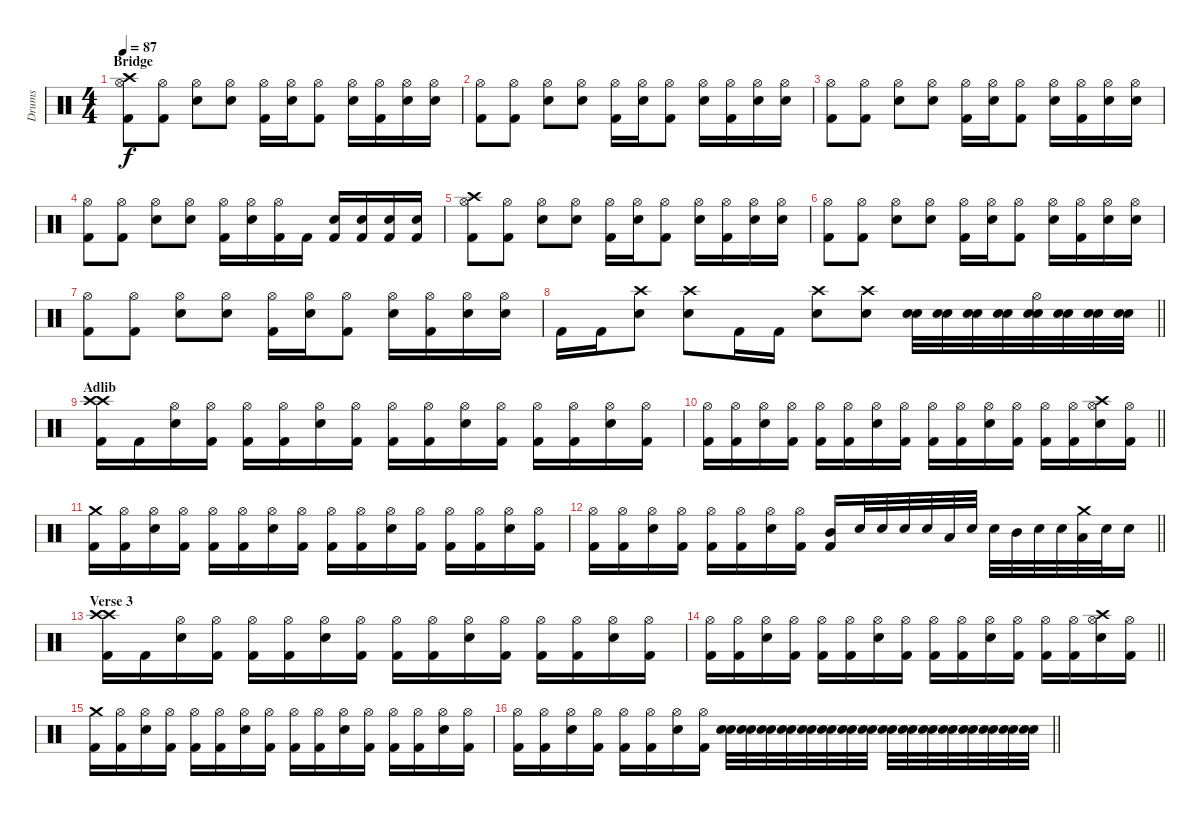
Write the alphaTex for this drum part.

\track ("Drums" "Drums") {instrument percussion}
\staff {score}
\articulation defaults
\ts (4 4)
\section ("" "Bridge")
\tempo 87
\clef neutral
\ks c
("Crash high (hit)" "Hi-Hat (open)" "Kick (hit) 2").8{dy f} ("Hi-Hat (open)" "Kick (hit) 2").8 ("Hi-Hat (open)" "Snare (hit) 2").8 ("Hi-Hat (open)" "Snare (hit) 2").8 ("Hi-Hat (open)" "Kick (hit) 2").16 ("Hi-Hat (open)" "Snare (hit) 2").16 ("Hi-Hat (open)" "Kick (hit) 2").8 ("Hi-Hat (open)" "Snare (hit) 2").16 ("Hi-Hat (open)" "Kick (hit) 2").16 ("Hi-Hat (open)" "Snare (hit) 2").16 ("Hi-Hat (open)" "Snare (hit) 2").16 |
("Hi-Hat (open)" "Kick (hit) 2").8 ("Hi-Hat (open)" "Kick (hit) 2").8 ("Hi-Hat (open)" "Snare (hit) 2").8 ("Hi-Hat (open)" "Snare (hit) 2").8 ("Hi-Hat (open)" "Kick (hit) 2").16 ("Hi-Hat (open)" "Snare (hit) 2").16 ("Hi-Hat (open)" "Kick (hit) 2").8 ("Hi-Hat (open)" "Snare (hit) 2").16 ("Hi-Hat (open)" "Kick (hit) 2").16 ("Hi-Hat (open)" "Snare (hit) 2").16 ("Hi-Hat (open)" "Snare (hit) 2").16 |
("Hi-Hat (open)" "Kick (hit) 2").8 ("Hi-Hat (open)" "Kick (hit) 2").8 ("Hi-Hat (open)" "Snare (hit) 2").8 ("Hi-Hat (open)" "Snare (hit) 2").8 ("Hi-Hat (open)" "Kick (hit) 2").16 ("Hi-Hat (open)" "Snare (hit) 2").16 ("Hi-Hat (open)" "Kick (hit) 2").8 ("Hi-Hat (open)" "Snare (hit) 2").16 ("Hi-Hat (open)" "Kick (hit) 2").16 ("Hi-Hat (open)" "Snare (hit) 2").16 ("Hi-Hat (open)" "Snare (hit) 2").16 |
("Hi-Hat (open)" "Kick (hit) 2").8 ("Hi-Hat (open)" "Kick (hit) 2").8 ("Hi-Hat (open)" "Snare (hit) 2").8 ("Hi-Hat (open)" "Snare (hit) 2").8 ("Hi-Hat (open)" "Kick (hit) 2").16 ("Hi-Hat (open)" "Snare (hit) 2").16 ("Hi-Hat (open)" "Kick (hit) 2").16 "Kick (hit) 2".16 ("Snare (hit) 2" "Kick (hit) 2").16 ("Snare (hit) 2" "Kick (hit) 2").16 ("Snare (hit) 2" "Kick (hit) 2").16 ("Snare (hit) 2" "Kick (hit) 2").16 |
("Crash high (hit)" "Hi-Hat (open)" "Kick (hit) 2").8 ("Hi-Hat (open)" "Kick (hit) 2").8 ("Hi-Hat (open)" "Snare (hit) 2").8 ("Hi-Hat (open)" "Snare (hit) 2").8 ("Hi-Hat (open)" "Kick (hit) 2").16 ("Hi-Hat (open)" "Snare (hit) 2").16 ("Hi-Hat (open)" "Kick (hit) 2").8 ("Hi-Hat (open)" "Snare (hit) 2").16 ("Hi-Hat (open)" "Kick (hit) 2").16 ("Hi-Hat (open)" "Snare (hit) 2").16 ("Hi-Hat (open)" "Snare (hit) 2").16 |
("Hi-Hat (open)" "Kick (hit) 2").8 ("Hi-Hat (open)" "Kick (hit) 2").8 ("Hi-Hat (open)" "Snare (hit) 2").8 ("Hi-Hat (open)" "Snare (hit) 2").8 ("Hi-Hat (open)" "Kick (hit) 2").16 ("Hi-Hat (open)" "Snare (hit) 2").16 ("Hi-Hat (open)" "Kick (hit) 2").8 ("Hi-Hat (open)" "Snare (hit) 2").16 ("Hi-Hat (open)" "Kick (hit) 2").16 ("Hi-Hat (open)" "Snare (hit) 2").16 ("Hi-Hat (open)" "Snare (hit) 2").16 |
("Hi-Hat (open)" "Kick (hit) 2").8 ("Hi-Hat (open)" "Kick (hit) 2").8 ("Hi-Hat (open)" "Snare (hit) 2").8 ("Hi-Hat (open)" "Snare (hit) 2").8 ("Hi-Hat (open)" "Kick (hit) 2").16 ("Hi-Hat (open)" "Snare (hit) 2").16 ("Hi-Hat (open)" "Kick (hit) 2").8 ("Hi-Hat (open)" "Snare (hit) 2").16 ("Hi-Hat (open)" "Kick (hit) 2").16 ("Hi-Hat (open)" "Snare (hit) 2").16 ("Hi-Hat (open)" "Snare (hit) 2").16 |
\barLineRight lightlight "Kick (hit) 2".16 "Kick (hit) 2".16
("Crash high (hit)" "Snare (hit) 2").8 ("Crash high (hit)" "Snare (hit) 2").8 "Kick (hit) 2".16 "Kick (hit) 2".16 ("Crash high (hit)" "Snare (hit) 2").8 ("Crash high (hit)" "Snare (hit) 2").8 ("Electric Snare (hit)" "Snare (hit) 2").32 ("Electric Snare (hit)" "Snare (hit) 2").32 ("Electric Snare (hit)" "Snare (hit) 2").32 ("Electric Snare (hit)" "Snare (hit) 2").32 ("Hi-Hat (open)" "Electric Snare (hit)" "Snare (hit) 2").32 ("Electric Snare (hit)" "Snare (hit) 2").32 ("Electric Snare (hit)" "Snare (hit) 2").32 ("Electric Snare (hit)" "Snare (hit) 2").32 |
\section ("" "Adlib")
("Crash high (hit)" "Crash high (hit)" "Kick (hit) 2").16 "Kick (hit) 2".16 ("Hi-Hat (open)" "Snare (hit) 2").16 ("Hi-Hat (open)" "Kick (hit) 2").16 ("Hi-Hat (open)" "Kick (hit) 2").16 ("Hi-Hat (open)" "Kick (hit) 2").16 ("Hi-Hat (open)" "Snare (hit) 2").16 ("Hi-Hat (open)" "Kick (hit) 2").16 ("Hi-Hat (open)" "Kick (hit) 2").16 ("Hi-Hat (open)" "Kick (hit) 2").16 ("Hi-Hat (open)" "Snare (hit) 2").16 ("Hi-Hat (open)" "Kick (hit) 2").16 ("Hi-Hat (open)" "Kick (hit) 2").16 ("Hi-Hat (open)" "Kick (hit) 2").16 ("Hi-Hat (open)" "Snare (hit) 2").16 ("Hi-Hat (open)" "Kick (hit) 2").16 |
\barLineRight lightlight
("Hi-Hat (open)" "Kick (hit) 2").16 ("Hi-Hat (open)" "Kick (hit) 2").16 ("Hi-Hat (open)" "Snare (hit) 2").16 ("Hi-Hat (open)" "Kick (hit) 2").16 ("Hi-Hat (open)" "Kick (hit) 2").16 ("Hi-Hat (open)" "Kick (hit) 2").16 ("Hi-Hat (open)" "Snare (hit) 2").16 ("Hi-Hat (open)" "Kick (hit) 2").16 ("Hi-Hat (open)" "Kick (hit) 2").16 ("Hi-Hat (open)" "Kick (hit) 2").16 ("Hi-Hat (open)" "Snare (hit) 2").16 ("Hi-Hat (open)" "Kick (hit) 2").16 ("Hi-Hat (open)" "Kick (hit) 2").16 ("Hi-Hat (open)" "Kick (hit) 2").16 ("Crash high (hit)" "Hi-Hat (open)" "Snare (hit) 2").16 ("Hi-Hat (open)" "Kick (hit) 2").16 |
("Crash medium (hit)" "Kick (hit) 2").16 ("Hi-Hat (open)" "Kick (hit) 2").16 ("Hi-Hat (open)" "Snare (hit) 2").16 ("Hi-Hat (open)" "Kick (hit) 2").16 ("Hi-Hat (open)" "Kick (hit) 2").16 ("Hi-Hat (open)" "Kick (hit) 2").16 ("Hi-Hat (open)" "Snare (hit) 2").16 ("Hi-Hat (open)" "Kick (hit) 2").16 ("Hi-Hat (open)" "Kick (hit) 2").16 ("Hi-Hat (open)" "Kick (hit) 2").16 ("Hi-Hat (open)" "Snare (hit) 2").16 ("Hi-Hat (open)" "Kick (hit) 2").16 ("Hi-Hat (open)" "Kick (hit) 2").16 ("Hi-Hat (open)" "Kick (hit) 2").16 ("Hi-Hat (open)" "Snare (hit) 2").16 ("Hi-Hat (open)" "Kick (hit) 2").16 |
\barLineRight lightlight
("Hi-Hat (open)" "Kick (hit) 2").16 ("Hi-Hat (open)" "Kick (hit) 2").16 ("Hi-Hat (open)" "Snare (hit) 2").16 ("Hi-Hat (open)" "Kick (hit) 2").16 ("Hi-Hat (open)" "Kick (hit) 2").16 ("Hi-Hat (open)" "Kick (hit) 2").16 ("Hi-Hat (open)" "Snare (hit) 2").16 ("Hi-Hat (open)" "Kick (hit) 2").16 ("Mid Tom (hit)" "Kick (hit) 2").16 "Electric Snare (hit)".32 "Electric Snare (hit)".32 "Electric Snare (hit)".32 "Electric Snare (hit)".32 "Low Tom (hit)".32 "Electric Snare (hit)".32 "Electric Snare (hit)".32 "Mid Tom (hit)".32 "Electric Snare (hit)".32 "Electric Snare (hit)".32 ("Crash medium (hit)" "Low Tom (hit)").32 "Electric Snare (hit)".32 "Electric Snare (hit)".16 |
\section ("" "Verse 3")
("Crash high (hit)" "Crash high (hit)" "Kick (hit) 2").16 "Kick (hit) 2".16 ("Hi-Hat (open)" "Snare (hit) 2").16 ("Hi-Hat (open)" "Kick (hit) 2").16 ("Hi-Hat (open)" "Kick (hit) 2").16 ("Hi-Hat (open)" "Kick (hit) 2").16 ("Hi-Hat (open)" "Snare (hit) 2").16 ("Hi-Hat (open)" "Kick (hit) 2").16 ("Hi-Hat (open)" "Kick (hit) 2").16 ("Hi-Hat (open)" "Kick (hit) 2").16 ("Hi-Hat (open)" "Snare (hit) 2").16 ("Hi-Hat (open)" "Kick (hit) 2").16 ("Hi-Hat (open)" "Kick (hit) 2").16 ("Hi-Hat (open)" "Kick (hit) 2").16 ("Hi-Hat (open)" "Snare (hit) 2").16 ("Hi-Hat (open)" "Kick (hit) 2").16 |
\barLineRight lightlight
("Hi-Hat (open)" "Kick (hit) 2").16 ("Hi-Hat (open)" "Kick (hit) 2").16 ("Hi-Hat (open)" "Snare (hit) 2").16 ("Hi-Hat (open)" "Kick (hit) 2").16 ("Hi-Hat (open)" "Kick (hit) 2").16 ("Hi-Hat (open)" "Kick (hit) 2").16 ("Hi-Hat (open)" "Snare (hit) 2").16 ("Hi-Hat (open)" "Kick (hit) 2").16 ("Hi-Hat (open)" "Kick (hit) 2").16 ("Hi-Hat (open)" "Kick (hit) 2").16 ("Hi-Hat (open)" "Snare (hit) 2").16 ("Hi-Hat (open)" "Kick (hit) 2").16 ("Hi-Hat (open)" "Kick (hit) 2").16 ("Hi-Hat (open)" "Kick (hit) 2").16 ("Crash high (hit)" "Hi-Hat (open)" "Snare (hit) 2").16 ("Hi-Hat (open)" "Kick (hit) 2").16 |
("Crash medium (hit)" "Kick (hit) 2").16 ("Hi-Hat (open)" "Kick (hit) 2").16 ("Hi-Hat (open)" "Snare (hit) 2").16 ("Hi-Hat (open)" "Kick (hit) 2").16 ("Hi-Hat (open)" "Kick (hit) 2").16 ("Hi-Hat (open)" "Kick (hit) 2").16 ("Hi-Hat (open)" "Snare (hit) 2").16 ("Hi-Hat (open)" "Kick (hit) 2").16 ("Hi-Hat (open)" "Kick (hit) 2").16 ("Hi-Hat (open)" "Kick (hit) 2").16 ("Hi-Hat (open)" "Snare (hit) 2").16 ("Hi-Hat (open)" "Kick (hit) 2").16 ("Hi-Hat (open)" "Kick (hit) 2").16 ("Hi-Hat (open)" "Kick (hit) 2").16 ("Hi-Hat (open)" "Snare (hit) 2").16 ("Hi-Hat (open)" "Kick (hit) 2").16 |
\barLineRight lightlight
("Hi-Hat (open)" "Kick (hit) 2").16 ("Hi-Hat (open)" "Kick (hit) 2").16 ("Hi-Hat (open)" "Snare (hit) 2").16 ("Hi-Hat (open)" "Kick (hit) 2").16 ("Hi-Hat (open)" "Kick (hit) 2").16 ("Hi-Hat (open)" "Kick (hit) 2").16 ("Hi-Hat (open)" "Snare (hit) 2").16 ("Hi-Hat (open)" "Kick (hit) 2").16 ("Snare (hit) 2" "Electric Snare (hit)").32 ("Snare (hit) 2" "Electric Snare (hit)").32 ("Snare (hit) 2" "Electric Snare (hit)").32 ("Snare (hit) 2" "Electric Snare (hit)").32 ("Snare (hit) 2" "Electric Snare (hit)").32 ("Snare (hit) 2" "Electric Snare (hit)").32 ("Snare (hit) 2" "Electric Snare (hit)").32 ("Snare (hit) 2" "Electric Snare (hit)").32 ("Snare (hit) 2" "Electric Snare (hit)").32 ("Snare (hit) 2" "Electric Snare (hit)").32 ("Snare (hit) 2" "Electric Snare (hit)").32 ("Snare (hit) 2" "Electric Snare (hit)").32 ("Snare (hit) 2" "Electric Snare (hit)").32 ("Snare (hit) 2" "Electric Snare (hit)").32 ("Snare (hit) 2" "Electric Snare (hit)").32 ("Snare (hit) 2" "Electric Snare (hit)").32
